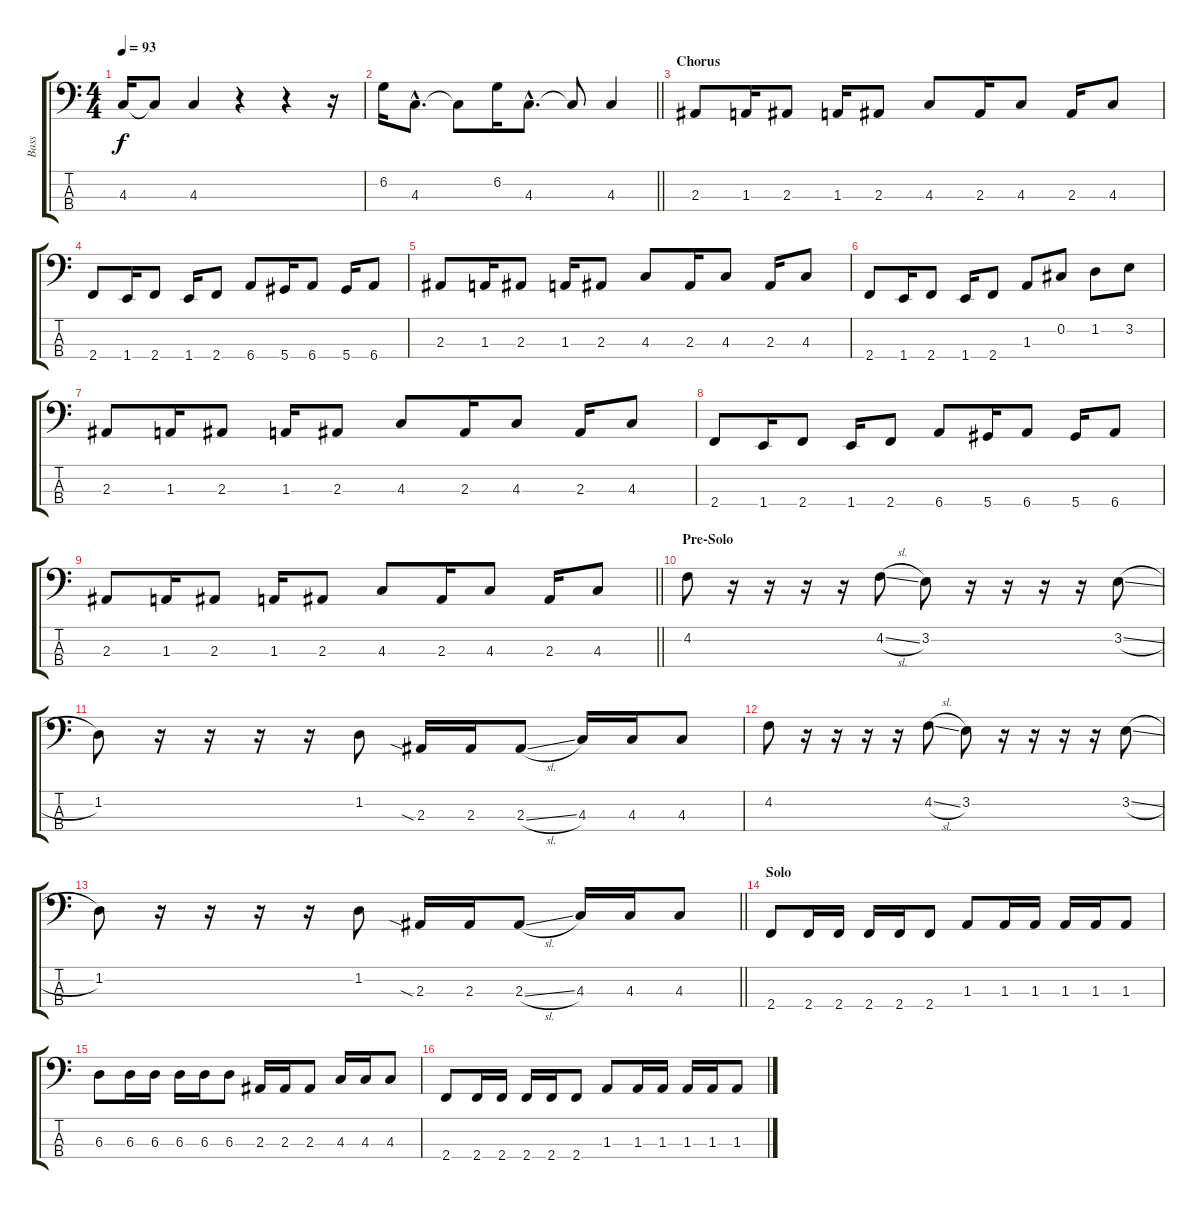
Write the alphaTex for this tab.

\track ("Bass" "Bass") {instrument electricbassfinger}
\staff {score tabs}
\tuning (Gb2 Db2 Ab1 Eb1) {hide}
\ts (4 4)
\tempo 93
\clef f4
\ks c
4.3.16{dy f} 4.3{t}.8 4.3.4 r.4 r.4 r.16 |
\barLineRight lightlight
6.2.16 4.3{hac}.8{d} 4.3{t}.8 6.2.16 4.3{hac}.8{d} 4.3{t}.8 4.3.4 |
\section ("" "Chorus")
2.3.8 1.3.16 2.3.8 1.3.16 2.3.8 4.3.8 2.3.16 4.3.8 2.3.16 4.3.8 |
2.4.8 1.4.16 2.4.8 1.4.16 2.4.8 6.4.8 5.4.16 6.4.8 5.4.16 6.4.8 |
2.3.8 1.3.16 2.3.8 1.3.16 2.3.8 4.3.8 2.3.16 4.3.8 2.3.16 4.3.8 |
2.4.8 1.4.16 2.4.8 1.4.16 2.4.8 1.3.8 0.2.8 1.2.8 3.2.8 |
2.3.8 1.3.16 2.3.8 1.3.16 2.3.8 4.3.8 2.3.16 4.3.8 2.3.16 4.3.8 |
2.4.8 1.4.16 2.4.8 1.4.16 2.4.8 6.4.8 5.4.16 6.4.8 5.4.16 6.4.8 |
\barLineRight lightlight
2.3.8 1.3.16 2.3.8 1.3.16 2.3.8 4.3.8 2.3.16 4.3.8 2.3.16 4.3.8 |
\section ("" "Pre-Solo")
4.2.8 r.16 r.16 r.16 r.16 4.2{sl}.8 3.2.8 r.16 r.16 r.16 r.16 3.2{sl}.8 |
1.2.8 r.16 r.16 r.16 r.16 1.2.8 2.3{sia}.16 2.3.16 2.3{sl}.8 4.3.16 4.3.16 4.3.8 |
4.2.8 r.16 r.16 r.16 r.16 4.2{sl}.8 3.2.8 r.16 r.16 r.16 r.16 3.2{sl}.8 |
\barLineRight lightlight
1.2.8 r.16 r.16 r.16 r.16 1.2.8 2.3{sia}.16 2.3.16 2.3{sl}.8 4.3.16 4.3.16 4.3.8 |
\section ("" "Solo")
2.4.8 2.4.16 2.4.16 2.4.16 2.4.16 2.4.8 1.3.8 1.3.16 1.3.16 1.3.16 1.3.16 1.3.8 |
6.3.8 6.3.16 6.3.16 6.3.16 6.3.16 6.3.8 2.3.16 2.3.16 2.3.8 4.3.16 4.3.16 4.3.8 |
2.4.8 2.4.16 2.4.16 2.4.16 2.4.16 2.4.8 1.3.8 1.3.16 1.3.16 1.3.16 1.3.16 1.3.8
